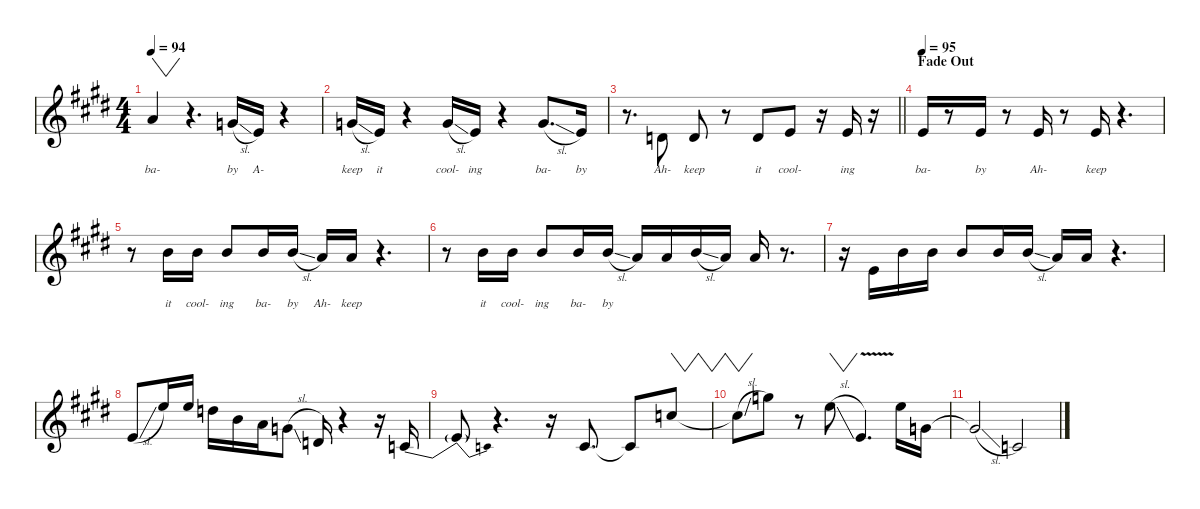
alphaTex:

\defaultSystemsLayout 4
\hideDynamics
\bracketExtendMode nobrackets
\singleTrackTrackNamePolicy hidden
\multiTrackTrackNamePolicy hidden
\firstSystemTrackNameMode fullname
\firstSystemTrackNameOrientation horizontal
\otherSystemsTrackNameOrientation horizontal
\track ("Vocals" "ob.") {defaultSystemsLayout 4 instrument oboe}
\staff {score}
\tuning (E4 B3 G3 D3 A2 E2)
\ts (4 4)
\tempo 94
\clef g2
\ks e
5.1{t acc forcenatural}.4{vw lyrics (0 "ba-") lyrics (1 "") lyrics (2 "") lyrics (3 "") lyrics (4 "") dy f beam Up} r.4{d beam Up} 3.1{sl acc forcenatural}.16{lyrics (0 "by") lyrics (1 "") lyrics (2 "") lyrics (3 "") lyrics (4 "") dy ff beam Up} 0.1{acc forcenatural}.16{lyrics (0 "A-") lyrics (1 "") lyrics (2 "") lyrics (3 "") lyrics (4 "") beam Up} r.4{beam Up} |
3.1{sl acc forcenatural}.16{lyrics (0 "keep") lyrics (1 "") lyrics (2 "") lyrics (3 "") lyrics (4 "") beam Up} 0.1{acc forcenatural}.16{lyrics (0 "it") lyrics (1 "") lyrics (2 "") lyrics (3 "") lyrics (4 "") beam Up} r.4{beam Up} 3.1{sl acc forcenatural}.16{lyrics (0 "cool-") lyrics (1 "") lyrics (2 "") lyrics (3 "") lyrics (4 "") beam Up} 0.1{acc forcenatural}.16{lyrics (0 "ing") lyrics (1 "") lyrics (2 "") lyrics (3 "") lyrics (4 "") beam Up} r.4{beam Up} 3.1{sl acc forcenatural}.8{d lyrics (0 "ba-") lyrics (1 "") lyrics (2 "") lyrics (3 "") lyrics (4 "") beam Up} 0.1{acc forcenatural}.16{lyrics (0 "by") lyrics (1 "") lyrics (2 "") lyrics (3 "") lyrics (4 "") beam Up} |
\barLineRight lightlight
r.8{d beam Down} 3.2{acc forcenatural}.8{lyrics (0 "Ah-") lyrics (1 "") lyrics (2 "") lyrics (3 "") lyrics (4 "") dy f beam Up} 3.2{acc forcenatural}.8{lyrics (0 "keep") lyrics (1 "") lyrics (2 "") lyrics (3 "") lyrics (4 "") beam Up} r.8{beam Up} 3.2{acc forcenatural}.8{lyrics (0 "it") lyrics (1 "") lyrics (2 "") lyrics (3 "") lyrics (4 "") dy mf beam Up} 5.2{acc forcenatural}.8{lyrics (0 "cool-") lyrics (1 "") lyrics (2 "") lyrics (3 "") lyrics (4 "") dy f beam Up} r.16{beam Up} 5.2{acc forcenatural}.16{lyrics (0 "ing") lyrics (1 "") lyrics (2 "") lyrics (3 "") lyrics (4 "") dy mf beam Up} r.16{beam Up} |
\section ("" "Fade Out")
\tempo 95
5.2{acc forcenatural}.16{lyrics (0 "ba-") lyrics (1 "") lyrics (2 "") lyrics (3 "") lyrics (4 "") dy pp beam Up} r.8{beam Up} 5.2{acc forcenatural}.16{lyrics (0 "by") lyrics (1 "") lyrics (2 "") lyrics (3 "") lyrics (4 "") beam Up} r.8{beam Up} 5.2{acc forcenatural}.16{lyrics (0 "Ah-") lyrics (1 "") lyrics (2 "") lyrics (3 "") lyrics (4 "") beam Up} r.8{beam Up} 5.2{acc forcenatural}.16{lyrics (0 "keep") lyrics (1 "") lyrics (2 "") lyrics (3 "") lyrics (4 "") beam Up} r.4{d beam Up} |
r.8{beam Down} 7.1{acc forcenatural}.16{lyrics (0 "it") lyrics (1 "") lyrics (2 "") lyrics (3 "") lyrics (4 "") dy f beam Up} 7.1{acc forcenatural}.16{lyrics (0 "cool-") lyrics (1 "") lyrics (2 "") lyrics (3 "") lyrics (4 "") beam Up} 7.1{acc forcenatural}.8{lyrics (0 "ing") lyrics (1 "") lyrics (2 "") lyrics (3 "") lyrics (4 "") beam Up} 7.1{acc forcenatural}.16{lyrics (0 "ba-") lyrics (1 "") lyrics (2 "") lyrics (3 "") lyrics (4 "") beam Up} 7.1{sl acc forcenatural}.16{lyrics (0 "by") lyrics (1 "") lyrics (2 "") lyrics (3 "") lyrics (4 "") beam Up} 5.1{acc forcenatural}.16{lyrics (0 "Ah-") lyrics (1 "") lyrics (2 "") lyrics (3 "") lyrics (4 "") beam Up} 5.1{acc forcenatural}.16{lyrics (0 "keep") lyrics (1 "") lyrics (2 "") lyrics (3 "") lyrics (4 "") beam Up} r.4{d beam Up} |
r.8{beam Down} 7.1{acc forcenatural}.16{lyrics (0 "it") lyrics (1 "") lyrics (2 "") lyrics (3 "") lyrics (4 "") beam Up} 7.1{acc forcenatural}.16{lyrics (0 "cool-") lyrics (1 "") lyrics (2 "") lyrics (3 "") lyrics (4 "") beam Up} 7.1{acc forcenatural}.8{lyrics (0 "ing") lyrics (1 "") lyrics (2 "") lyrics (3 "") lyrics (4 "") beam Up} 7.1{acc forcenatural}.16{lyrics (0 "ba-") lyrics (1 "") lyrics (2 "") lyrics (3 "") lyrics (4 "") beam Up} 7.1{sl acc forcenatural}.16{lyrics (0 "by") lyrics (1 "") lyrics (2 "") lyrics (3 "") lyrics (4 "") beam Up} 5.1{acc forcenatural}.16{beam Up} 5.1{acc forcenatural}.16{beam Up} 7.1{sl acc forcenatural}.16{dy ff beam Up} 5.1{acc forcenatural}.16{beam Up} 5.1{acc forcenatural}.16{beam Up} r.8{d beam Up} |
r.16{beam Down} 0.1{acc forcenatural}.16{dy f beam Up} 7.1{acc forcenatural}.16{beam Up} 7.1{acc forcenatural}.16{beam Up} 7.1{acc forcenatural}.8{beam Up} 7.1{acc forcenatural}.16{beam Up} 7.1{sl acc forcenatural}.16{beam Up} 5.1{acc forcenatural}.16{beam Up} 5.1{acc forcenatural}.16{beam Up} r.4{d beam Up} |
0.1{sl acc forcenatural}.8{beam Up} 12.1{acc forcenatural}.16{beam Up} 12.1{acc forcenatural}.16{beam Up} 10.1{acc forcenatural}.16{beam Down} 7.1{acc forcenatural}.16{beam Down} 5.1{acc forcenatural}.16{beam Down} 8.2{sl acc forcenatural}.8{beam Down} 3.2{acc forcenatural}.16{beam Up} r.4{beam Up} r.16{beam Up} 1.2{be (bend 0 0 60 8) acc forcenatural}.16{beam Up} |
1.2{be (release 0 8 60 0) t}.8{beam Up} r.4{d beam Up} r.16{beam Up} 1.2{acc forcenatural}.8{d beam Up} 1.2{t acc forcenatural}.8{beam Up} 13.2{acc forcenatural}.8{vw beam Up} |
13.2{sl t acc forcenatural}.8{vw beam Down} 20.2{acc forcenatural}.8{beam Down} r.8{beam Down} 12.1{sl acc forcenatural}.8{vw beam Down} 0.1{v acc forcenatural}.4{d beam Up} 12.1{acc forcenatural}.16{beam Down} 8.2{acc forcenatural}.16{beam Down} |
8.2{sl t acc forcenatural}.2{beam Up} 1.2{acc forcenatural}.2{beam Up}
